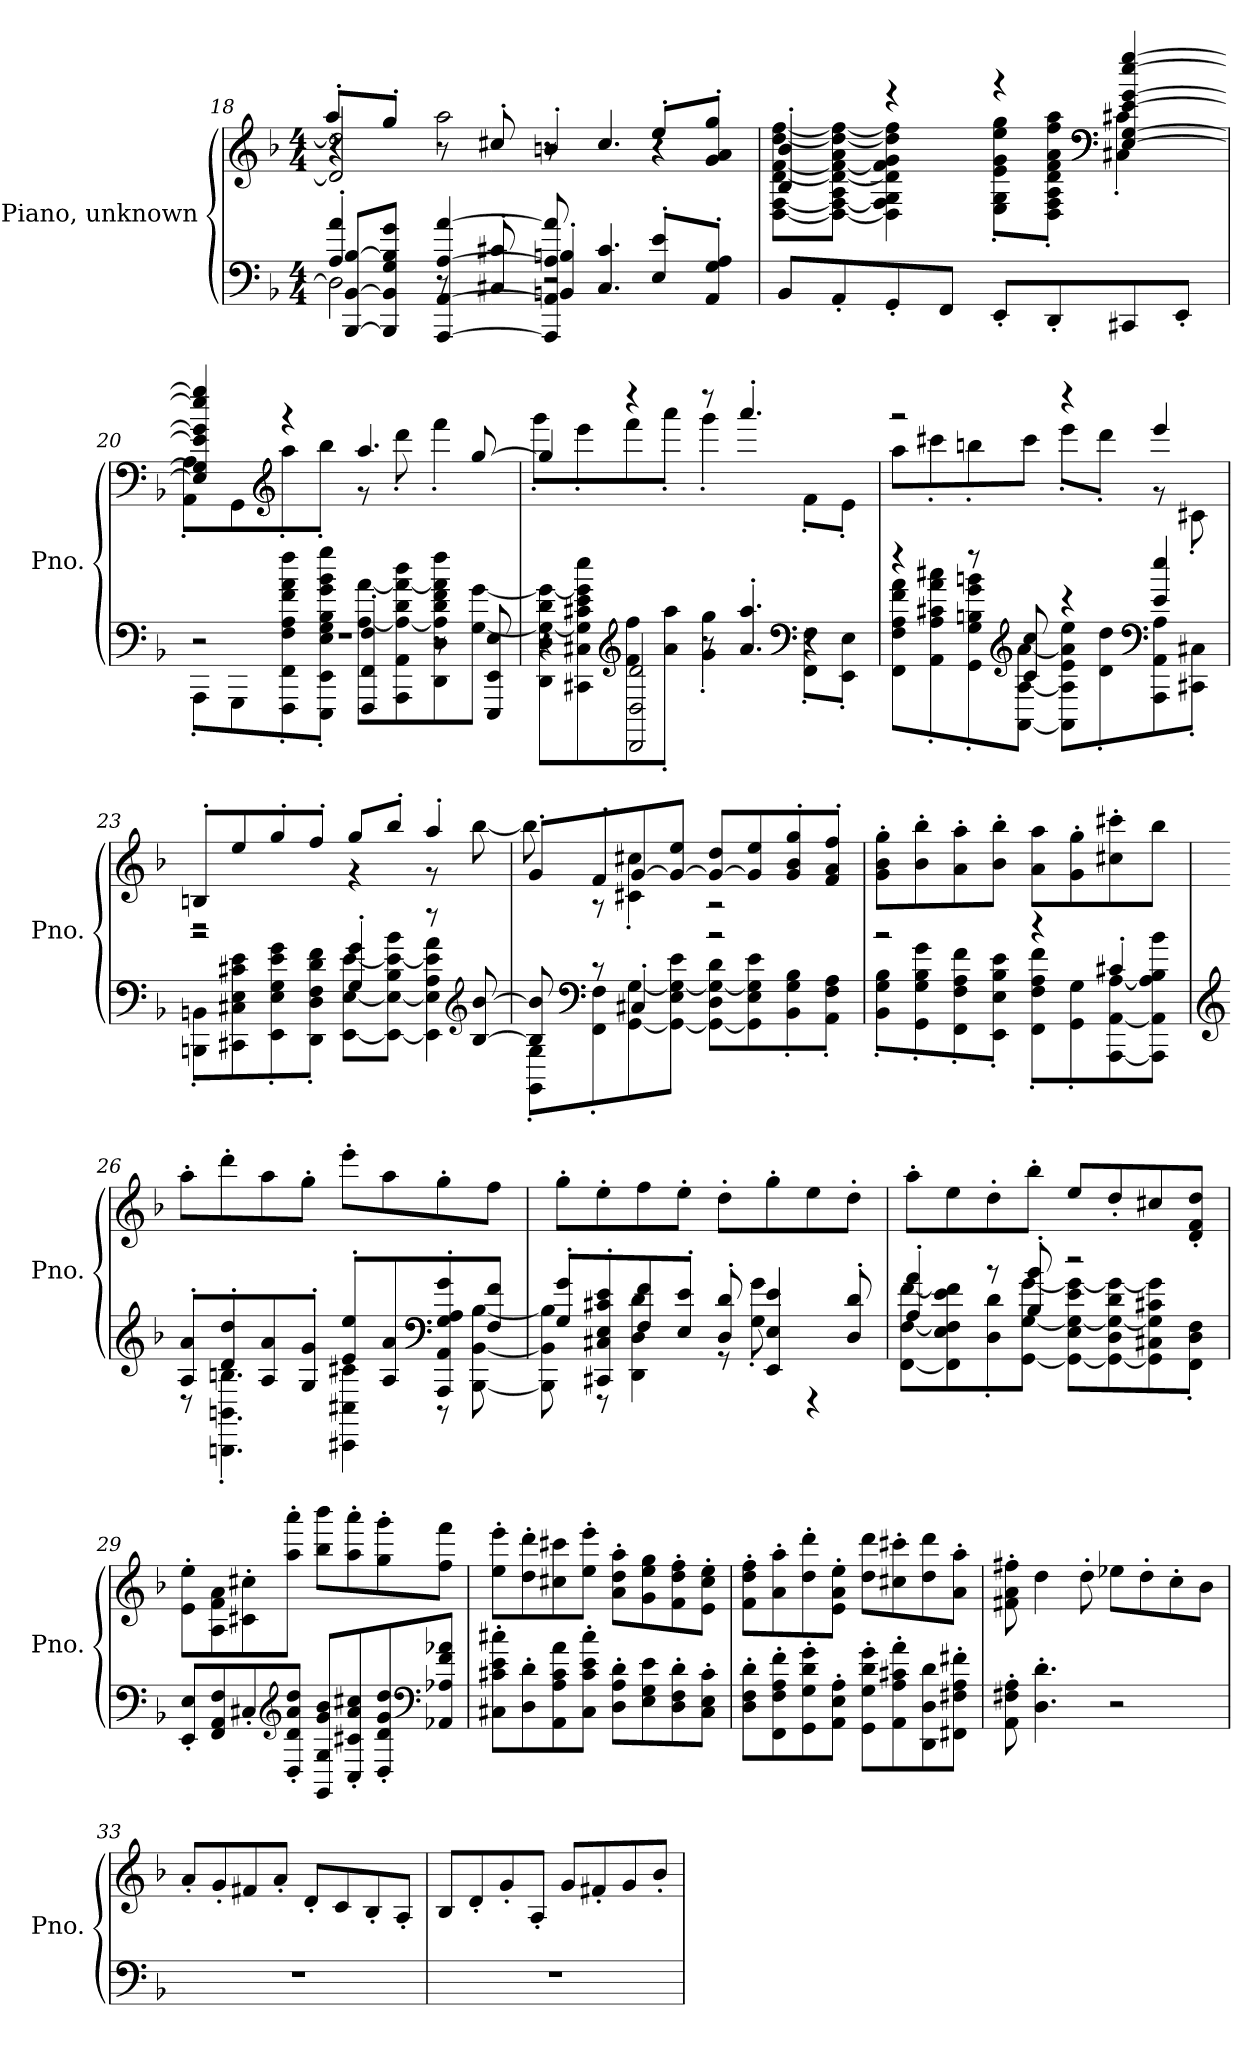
**kern	**kern
*part1	*part1
*staff2	*staff1
*I"Piano, unknown	*
*I'Pno.	*
!!LO:PB:g=z
*clefF4	*clefG2
*k[b-]	*k[b-]
*M4/4	*M4/4
=18	=18
*^	*^
*	*^	*	*^
4A/' 4a/'	2D\]	[8BBB-/ [8BB-/ [8B-/L	2d/] 2dd/]	4r	8aa'/L
.	.	8BBB-/] 8BB-/] 8G/ 8B-/] 8g/J	.	.	8gg'/J
[4AAA/ [4AA/ [4A/ [4a/	.	8r	.	2aa\	8r
.	.	8C#X/' 8c#X/'	.	.	8cc#X'/
8AAA/] 8AA/] 8A/] 8a/]	2r	4BBn/' 4Bn/'	8r	.	4bn'/
4.C#/ 4.c#/	.	.	4.cc#/	.	.
.	.	8E/' 8e/'L	.	4r	8ee'/L
.	.	8AA/' 8G/' 8A/'J	.	.	8g/' 8a/' 8gg/'J
*v	*v	*v	*	*	*
*	*	*v	*v
=19	=19	=19
8BB-/L	4B-/' 4b-/'	[8D\ [8F\ [8d\ [8f\ [8dd\ [8ff\L
8AA'/	.	8D\_ 8F\_ 8A\ 8d\_ 8f\_ 8a\ 8dd\_ 8ff\_J
8GG'/	4r	4D\] 4F\] 4G\ 4d\] 4f\] 4g\ 4dd\] 4ff\]
8FF/J	.	.
8EE'/L	4r	8E\' 8G\' 8e\' 8g\' 8ee\' 8gg\'L
8DD'/	.	8D\' 8F\' 8A\' 8d\' 8f\' 8a\' 8ff\' 8aa\'J
*	*clefF4	*
8CC#X/	[4E/ [4G/ [4e/ [4g/ [4ee/ [4gg/	4C#X\' 4c#X\'
8EE'/J	.	.
=20	=20	=20
*^	*	*
*	*^	*	*
1r	8AAA'\L	2r	4E/] 4G/] 4e/] 4g/] 4ee/] 4gg/]	8AA\' 8A\'L
.	8GGG\	.	.	8GG\
*	*	*	*clefG2	*
.	8FFF\' 8FF\' 8F\' 8A\' 8f\' 8a\' 8ff\'	.	4r	8aa'\
.	8EEE\' 8EE\' 8E\' 8G\' 8B-\' 8g\' 8b-\' 8gg\'J	.	.	8bb-'\J
.	[8A\ [8a\L	4FFF/' 4FF/' 4F/'	4.aa/	8r
.	8AAA\ 8AA\ 8A\_ 8d\ 8a\_ 8dd\	.	.	8ddd'\
.	8DD\ 8D\ 8A\] 8d\ 8f\ 8a\] 8ff\	8r	.	4fff'\
.	[8G\ [8g\J	8EEE/ 8EE/ 8E/	[8gg/	.
!!LO:LB:g=z	!!
=21	=21	=21	=21	=21
2r	8DD\ 8D\ 8G\_ 8d\ 8g\_L	4r	4gg/]	8ggg'\L
.	8CC#X\ 8C#X\ 8G\] 8c#X\ 8e\ 8g\] 8ee\	.	.	8eee'\
*clefG2	*	*	*	*
.	8f\ 8ff\	2DD/ 2D/ 2d/	4r	8fff\
.	8a\' 8aa\'J	.	.	8aaa'\J
8r	4g\' 4gg\'	.	8r	4ggg'\
4.a/' 4.aa/'	.	.	4.aaa'/	.
*clefF4	*	*	*	*
.	8FF\' 8F\'L	4r	.	8f'\L
.	8EE\' 8E\'J	.	.	8e'\J
*	*v	*v	*	*
=22	=22	=22	=22
4r	8FF\ 8F\ 8A\ 8f\ 8a\L	2r	8aa\L
.	8AA\' 8A\' 8c#X\' 8a\' 8cc#X\'	.	8ccc#X'\
8r	8GG\' 8G\' 8Bn\' 8g\' 8bn\'	.	8bbn'\
*clefG2	*	*	*
8c#/ 8cc#/	[8AA\ [8A\ [8a\J	.	8ccc#\J
4r	8AA\] 8A\] 8e\ 8a\] 8ee\L	4r	8eee'\L
.	8d\' 8dd\'	.	8ddd'\J
*clefF4	*	*	*
4e/ 4ee/	8AAA\ 8AA\ 8A\	4eee/	8r
.	8CC#X\' 8C#X\'J	.	8c#X'\
!!LO:LB:g=z	!!
=23	=23	=23	=23
2r	8BBBn\' 8BBn\'L	8Bn'/L	2r
.	8CC#X\ 8C#X\ 8E\ 8c#X\ 8e\	8ee/	.
.	8EE\' 8E\' 8G\' 8e\' 8g\'	8gg'/	.
.	8DD\' 8D\' 8F\' 8d\' 8f\'J	8ff'/J	.
4G/' 4g/'	[8EE\ [8E\ [8e\L	8gg/L	4r
.	8EE\_ 8E\_ 8B-\ 8e\_ 8b-\J	8bb-'/J	.
8r	4EE\] 4E\] 4A\ 4e\] 4a\	4aa'/	8r
*clefG2	*	*	*
[8B-/ [8b-/	.	.	[8bb-\
=24	=24	=24	=24
8B-/] 8b-/]	8GG\' 8G\'L	8g'/L	8bb-\]
*clefF4	*	*	*
8r	8FF\' 8F\'	8f'/	8r
4C#X'/	[8GG\ [8G\	[8g/	4c#X\' 4cc#X\'
.	8GG\_ 8E\ 8G\_ 8e\J	8g/_ 8ee/J	.
2r	8GG\_ 8D\ 8G\_ 8d\L	8g/_ 8dd/L	2r
.	8GG\] 8E\ 8G\] 8e\	8g/] 8ee/	.
.	8BB-\' 8G\' 8B-\'	8g/' 8b-/' 8gg/'	.
.	8AA\' 8F\' 8A\'J	8f/' 8a/' 8ff/'J	.
*	*	*v	*v
=25	=25	=25
2r	8BB-\' 8G\' 8B-\'L	8g\' 8b-\' 8gg\'L
.	8GG\' 8G\' 8B-\' 8g\'	8b-\' 8bb-\'
.	8FF\' 8F\' 8A\' 8f\'	8a\' 8aa\'
.	8EE\' 8E\' 8B-\' 8e\'J	8b-\' 8bb-\'J
4r	8FF\' 8F\' 8A\' 8f\'L	8a\ 8aa\L
.	8GG\' 8G\'	8g\' 8gg\'
4c#X'/	[8AAA\ [8AA\ [8A\	8cc#X\' 8ccc#X\'
.	8AAA\] 8AA\] 8A\] 8B-\ 8b-\J	8bb-\J
!!LO:LB:g=z
=26	=26	=26
*clefG2	*	*
8A/' 8a/'L	8r	8aa'\L
8d/' 8dd/'	4.BBBn\' 4.BBn\' 4.Bn\'	8ddd'\
8A/ 8a/	.	8aa\
8G/' 8g/'J	.	8gg'\J
8e/' 8ee/'L	4CC#X\ 4C#X\ 4c#X\	8eee'\L
8A/ 8a/	.	8aa\
*clefF4	*	*
8AAA/' 8AA/' 8G/' 8A/' 8g/'	8r	8gg'\
8F/ 8f/J	[8BBB\ [8BB\ [8B\	8ff\J
=27	=27	=27
8G/' 8g/'L	8BBB\] 8BB\] 8B\]	8gg'\L
8CC#X/' 8C#X/' 8E/' 8c#X/' 8e/'	8r	8ee'\
8F/ 8f/	4DD\ 4D\ 4d\	8ff\
8E/' 8e/'J	.	8ee'\J
8D/' 8d/'	8r	8dd'\L
4EE/ 4E/ 4e/	8G\' 8g\'	8gg'\
.	4r	8ee\
8D/' 8d/'	.	8dd'\J
=28	=28	=28
4A/' 4a/'	[8FF\ [8F\ [8f\L	8aa'\L
.	8FF\] 8E\ 8F\] 8e\ 8f\]	8ee\
8r	8D\' 8d\'	8dd'\
8B-/' 8b-/'	[8GG\ [8G\ [8g\J	8bb-'\J
2r	8GG\_ 8E\ 8G\_ 8e\ 8g\_L	8ee/L
.	8GG\_ 8D\ 8G\_ 8d\ 8g\_	8dd'/
.	8GG\] 8C#X\ 8G\] 8c#X\ 8g\]	8cc#X/
.	8FF\' 8D\' 8F\'J	8d/' 8f/' 8dd/'J
*v	*v	*
!!LO:LB:g=z
=29	=29
8EE/' 8E/'L	8e\' 8ee\'L
8FF/ 8AA/ 8F/	8A\ 8f\ 8a\
8C#X'/	8c#X\' 8cc#X\'
*clefG2	*
8D/' 8d/' 8a/' 8dd/'J	8aa\' 8aaa\'J
8GG/ 8G/ 8g/ 8b-/L	8bb-\ 8bbb-\L
8C#/' 8c#X/' 8a/' 8cc#X/'	8aa\' 8aaa\'
8D/' 8d/' 8g/' 8dd/'	8gg\' 8ggg\'
*clefF4	*
8AA-X/ 8A-X/ 8f/ 8a-X/J	8ff\ 8fff\J
=30	=30
8C#X\' 8c#X\' 8e\' 8cc#X\'L	8ee\' 8eee\'L
8D\' 8d\'	8dd\' 8ddd\'
8AA\ 8A\ 8c#\ 8a\	8cc#X\ 8ccc#X\
8C#\' 8c#\' 8e\' 8cc#\'J	8ee\' 8eee\'J
8D\' 8A\' 8d\'L	8a\' 8dd\' 8aa\'L
8E\ 8G\ 8e\	8g\ 8ee\ 8gg\
8D\' 8F\' 8d\'	8f\' 8dd\' 8ff\'
8C#\' 8E\' 8c#\'J	8e\' 8cc#\' 8ee\'J
=31	=31
8D\' 8F\' 8d\'L	8f\' 8dd\' 8ff\'L
8FF\' 8F\' 8A\' 8f\'	8a\' 8aa\'
8GG\' 8G\' 8d\' 8g\'	8dd\' 8ddd\'
8AA\' 8E\' 8A\'J	8e\' 8a\' 8ee\'J
8GG\' 8G\' 8d\' 8g\'L	8dd\ 8ddd\L
8AA\' 8A\' 8c#X\' 8a\'	8cc#X\' 8ccc#X\'
8DD\ 8D\ 8d\	8dd\ 8ddd\
8FF#X\' 8F#X\' 8A\' 8f#X\'J	8a\' 8aa\'J
!!LO:LB:g=z
=32	=32
8AA\' 8F#X\' 8A\'	8f#X\' 8a\' 8ff#X\'
4.D\' 4.d\'	4dd\
.	8dd'\
2r	8ee-X\L
.	8dd'\
.	8cc'\
.	8b-\J
=33	=33
1r	8a'/L
.	8g'/
.	8f#X/
.	8a'/J
.	8d'/L
.	8c/
.	8B-'/
.	8A'/J
=34	=34
1r	8B-/L
.	8d'/
.	8g'/
.	8A'/J
.	8g/L
.	8f#X'/
.	8g/
.	8b-'/J
=	=
*-	*-
